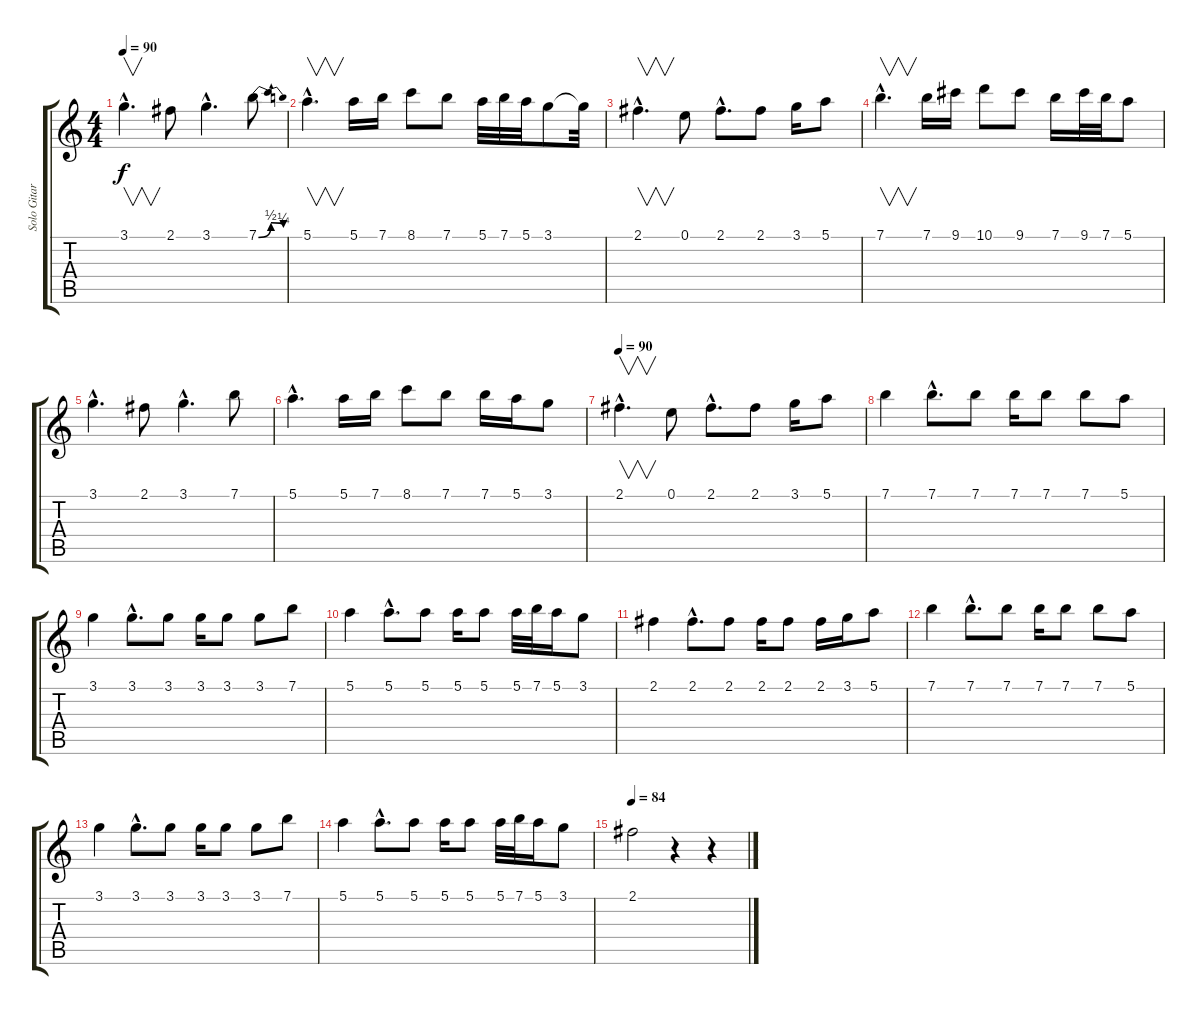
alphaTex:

\track ("Solo Gitar" "Solo Gitar") {instrument overdrivenguitar}
\staff {score tabs}
\tuning (E4 B3 G3 D3 A2 E2) {hide}
\ts (4 4)
\tempo 90
\clef g2
\ks c
3.1{hac}.4{v d dy f} 2.1.8 3.1{hac}.4{d} 7.1{be (bendrelease 0 0 45 2 45 2 60 1)}.8 |
5.1{hac}.4{v d} 5.1.16 7.1.16 8.1.8 7.1.8 5.1.32 7.1.32 5.1.32 3.1.8 3.1{t}.32 |
2.1{hac}.4{v d} 0.1.8 2.1{hac}.8{d} 2.1.8 3.1.16 5.1.8 |
7.1{hac}.4{v d} 7.1.16 9.1.16 10.1.8 9.1.8 7.1.16 9.1.32 7.1.32 5.1.8 |
3.1{hac}.4{d} 2.1.8 3.1{hac}.4{d} 7.1.8 |
5.1{hac}.4{d} 5.1.16 7.1.16 8.1.8 7.1.8 7.1.16 5.1.16 3.1.8 |
\tempo 90
2.1{hac}.4{v d} 0.1.8 2.1{hac}.8{d} 2.1.8 3.1.16 5.1.8 |
7.1.4 7.1{hac}.8{d} 7.1.8 7.1.16 7.1.8 7.1.8 5.1.8 |
3.1.4 3.1{hac}.8{d} 3.1.8 3.1.16 3.1.8 3.1.8 7.1.8 |
5.1.4 5.1{hac}.8{d} 5.1.8 5.1.16 5.1.8 5.1.32 7.1.32 5.1.16 3.1.8 |
2.1.4 2.1{hac}.8{d} 2.1.8 2.1.16 2.1.8 2.1.16 3.1.16 5.1.8 |
7.1.4 7.1{hac}.8{d} 7.1.8 7.1.16 7.1.8 7.1.8 5.1.8 |
3.1.4 3.1{hac}.8{d} 3.1.8 3.1.16 3.1.8 3.1.8 7.1.8 |
5.1.4 5.1{hac}.8{d} 5.1.8 5.1.16 5.1.8 5.1.32 7.1.32 5.1.16 3.1.8 |
\tempo 84
2.1.2 r.4 r.4
